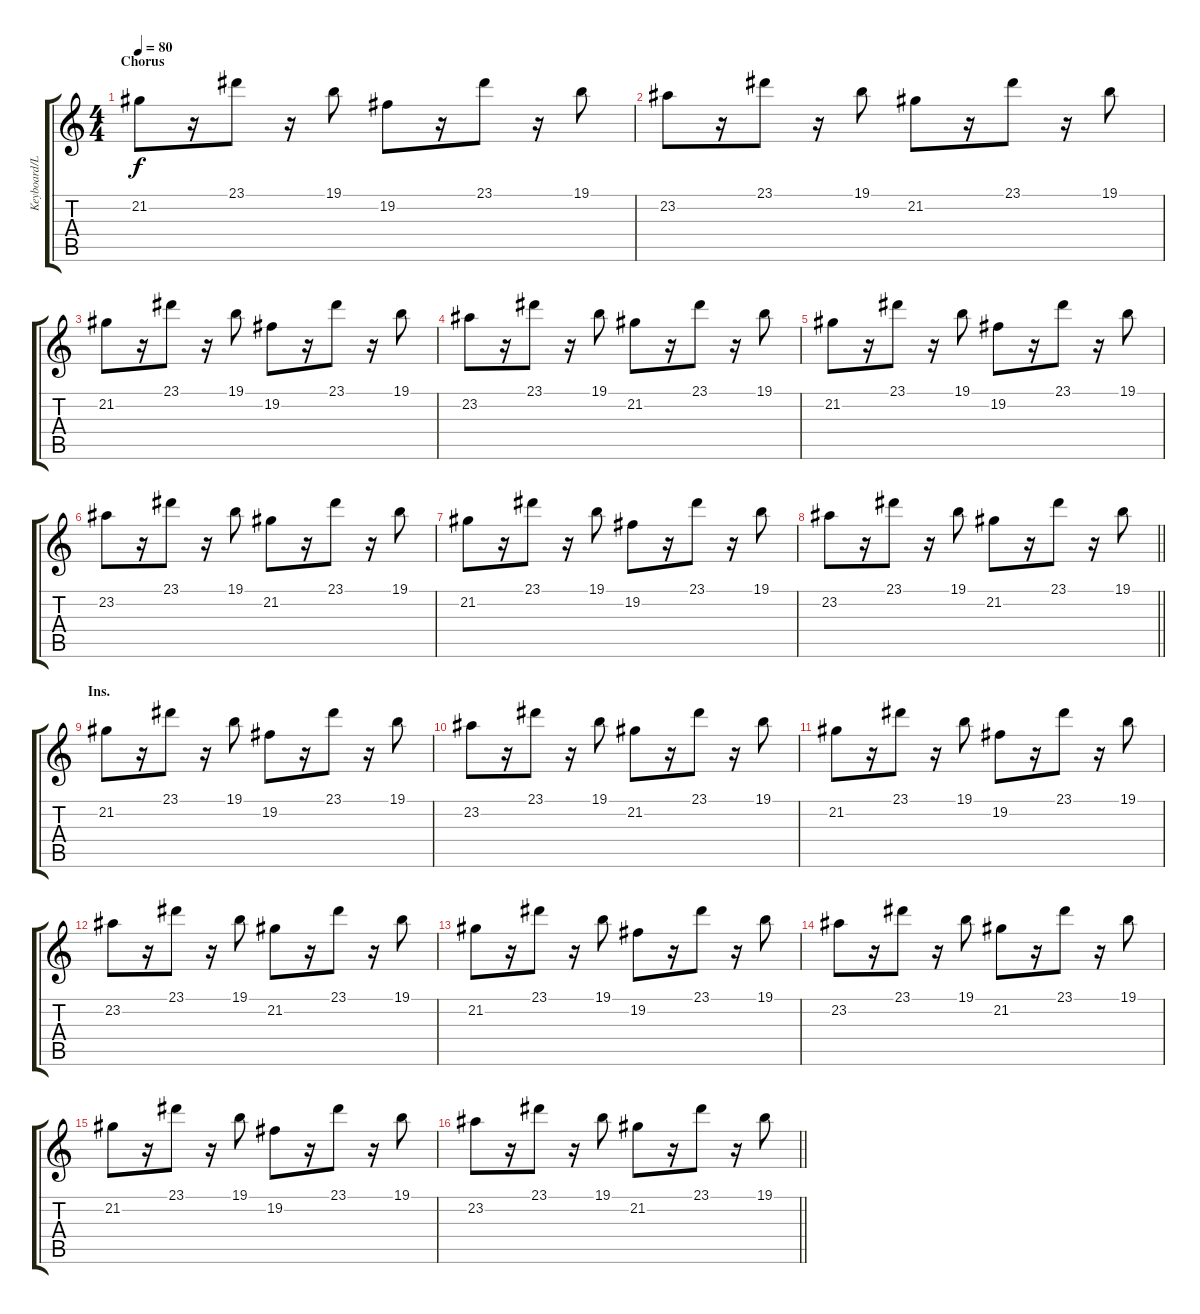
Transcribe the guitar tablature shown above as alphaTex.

\track ("Keyboard/Lead" "Keyboard/L") {instrument vibraphone}
\staff {score tabs}
\tuning (E4 B3 G3 D3 A2 E2) {hide}
\ts (4 4)
\section ("" "Chorus")
\tempo 80
\clef g2
\ks c
21.2.8{dy f volume 9 instrument vibraphone} r.16 23.1.8 r.16 19.1.8 19.2.8 r.16 23.1.8 r.16 19.1.8 |
23.2.8 r.16 23.1.8 r.16 19.1.8 21.2.8 r.16 23.1.8 r.16 19.1.8 |
21.2.8 r.16 23.1.8 r.16 19.1.8 19.2.8 r.16 23.1.8 r.16 19.1.8 |
23.2.8 r.16 23.1.8 r.16 19.1.8 21.2.8 r.16 23.1.8 r.16 19.1.8 |
21.2.8 r.16 23.1.8 r.16 19.1.8 19.2.8 r.16 23.1.8 r.16 19.1.8 |
23.2.8 r.16 23.1.8 r.16 19.1.8 21.2.8 r.16 23.1.8 r.16 19.1.8 |
21.2.8 r.16 23.1.8 r.16 19.1.8 19.2.8 r.16 23.1.8 r.16 19.1.8 |
\barLineRight lightlight
23.2.8 r.16 23.1.8 r.16 19.1.8 21.2.8 r.16 23.1.8 r.16 19.1.8 |
\section ("" "Ins.")
21.2.8 r.16 23.1.8 r.16 19.1.8 19.2.8 r.16 23.1.8 r.16 19.1.8 |
23.2.8 r.16 23.1.8 r.16 19.1.8 21.2.8 r.16 23.1.8 r.16 19.1.8 |
21.2.8 r.16 23.1.8 r.16 19.1.8 19.2.8 r.16 23.1.8 r.16 19.1.8 |
23.2.8 r.16 23.1.8 r.16 19.1.8 21.2.8 r.16 23.1.8 r.16 19.1.8 |
21.2.8 r.16 23.1.8 r.16 19.1.8 19.2.8 r.16 23.1.8 r.16 19.1.8 |
23.2.8 r.16 23.1.8 r.16 19.1.8 21.2.8 r.16 23.1.8 r.16 19.1.8 |
21.2.8 r.16 23.1.8 r.16 19.1.8 19.2.8 r.16 23.1.8 r.16 19.1.8 |
\barLineRight lightlight
23.2.8 r.16 23.1.8 r.16 19.1.8 21.2.8 r.16 23.1.8 r.16 19.1.8
